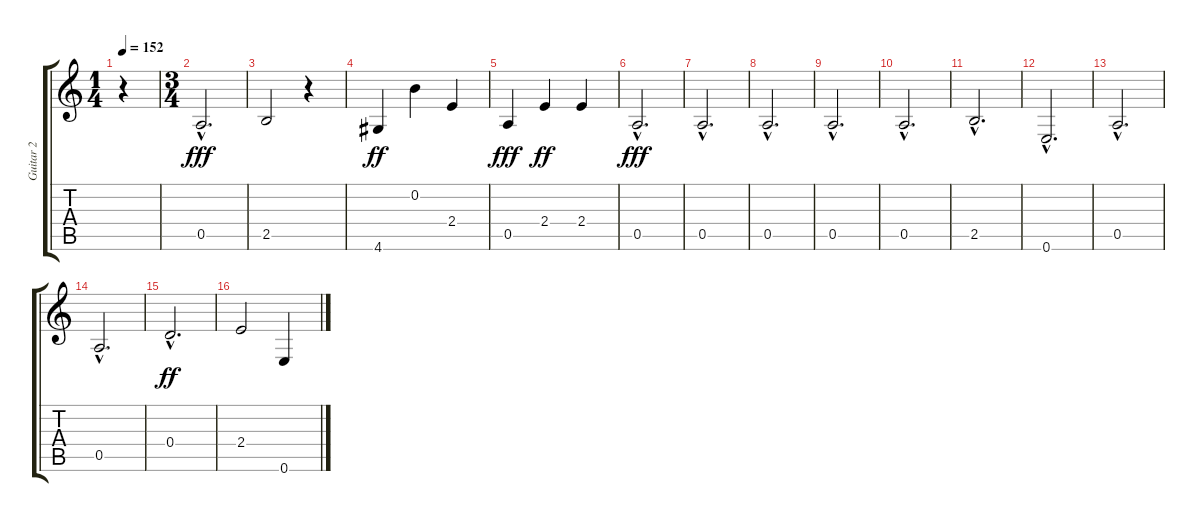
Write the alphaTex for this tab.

\track ("Guitar 2" "Guitar 2") {instrument acousticguitarnylon}
\staff {score tabs}
\tuning (E4 B3 G3 D3 A2 E2) {hide}
\ts (1 4)
\tempo 152
\clef g2
\ks c
r.4{dy fff instrument acousticguitarnylon} |
\ts (3 4)
0.5{hac}.2{d} |
2.5.2 r.4 |
4.6.4{dy ff} 0.2.4 2.4.4 |
0.5.4{dy fff} 2.4.4{dy ff} 2.4.4 |
0.5{hac}.2{d dy fff} |
0.5{hac}.2{d} |
0.5{hac}.2{d} |
0.5{hac}.2{d} |
0.5{hac}.2{d} |
2.5{hac}.2{d} |
0.6{hac}.2{d} |
0.5{hac}.2{d} |
0.5{hac}.2{d} |
0.4{hac}.2{d dy ff} |
2.4.2 0.6.4
